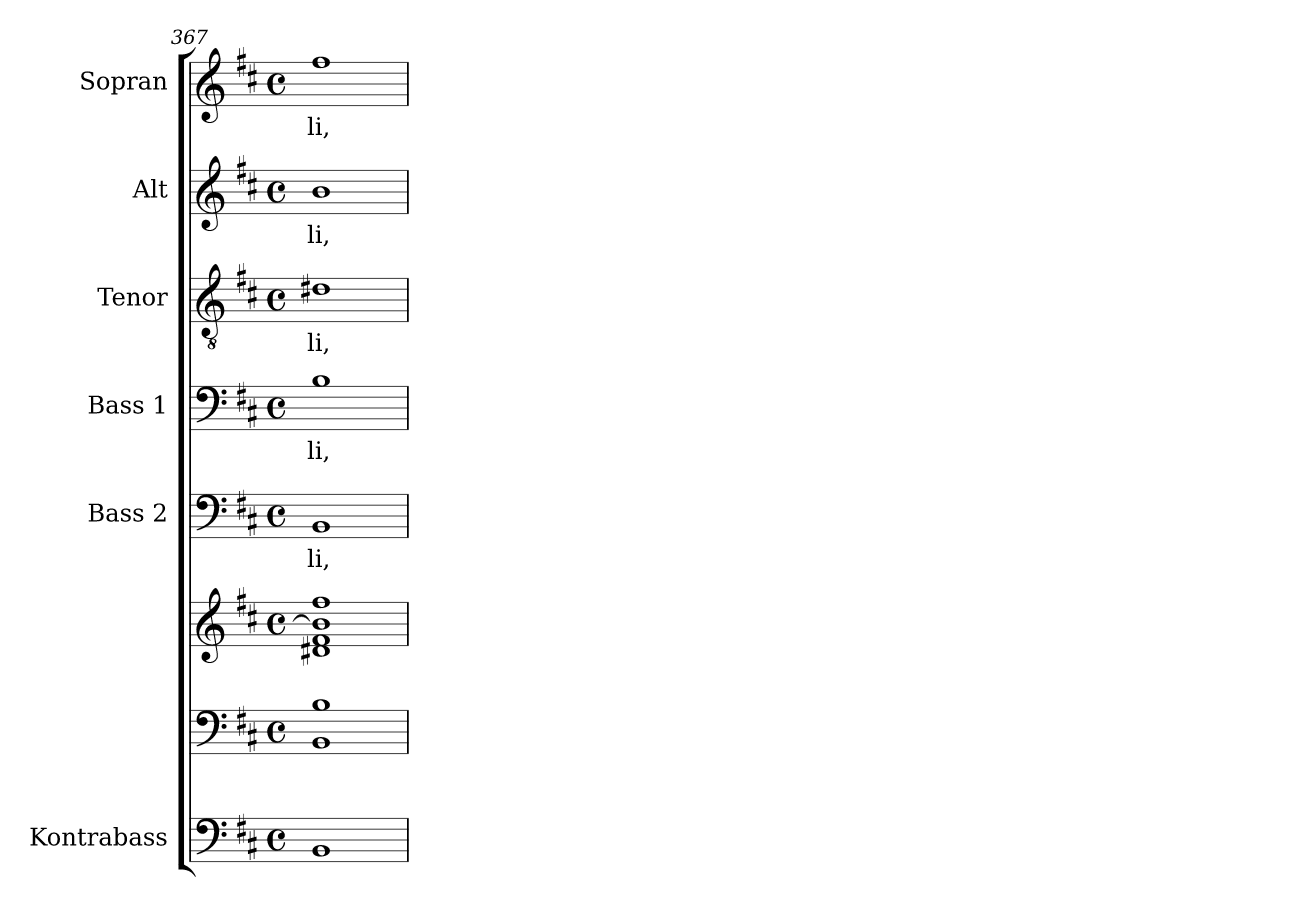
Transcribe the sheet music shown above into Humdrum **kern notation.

**kern	**kern	**kern	**kern	**text	**kern	**text	**kern	**text	**kern	**text	**kern	**text
*part7	*part6	*part6	*part5	*part5	*part4	*part4	*part3	*part3	*part2	*part2	*part1	*part1
*staff8	*staff7	*staff6	*staff5	*staff5	*staff4	*staff4	*staff3	*staff3	*staff2	*staff2	*staff1	*staff1
*I"Kontrabass	*	*	*I"Bass 2	*	*I"Bass 1	*	*I"Tenor	*	*I"Alt	*	*I"Sopran	*
*I'Kb.	*	*	*I'B. 2	*	*I'B. 1	*	*I'T.	*	*I'A.	*	*I'S.	*
*clefF4	*clefF4	*clefG2	*clefF4	*	*clefF4	*	*clefGv2	*	*clefG2	*	*clefG2	*
*ITrd7c12	*	*	*	*	*	*	*	*	*	*	*	*
*k[f#c#]	*k[f#c#]	*k[f#c#]	*k[f#c#]	*	*k[f#c#]	*	*k[f#c#]	*	*k[f#c#]	*	*k[f#c#]	*
*D:	*D:	*D:	*D:	*	*D:	*	*D:	*	*D:	*	*D:	*
*M4/4	*M4/4	*M4/4	*M4/4	*	*M4/4	*	*M4/4	*	*M4/4	*	*M4/4	*
*met(c)	*met(c)	*met(c)	*met(c)	*	*met(c)	*	*met(c)	*	*met(c)	*	*met(c)	*
=367	=367	=367	=367	=367	=367	=367	=367	=367	=367	=367	=367	=367
*	*^	*^	*	*	*	*	*	*	*	*	*	*
!	!	!	!	!	!	!LO:LY:b	!	!LO:LY:b	!	!LO:LY:b	!	!LO:LY:b	!	!LO:LY:b
1BBB	1B	1BB	1ff#	1d#X 1f# 1b]	1BB	-li,	1B	-li,	1d#X	-li,	1b	-li,	1ff#	-li,
*	*v	*v	*	*	*	*	*	*	*	*	*	*	*	*
*	*	*v	*v	*	*	*	*	*	*	*	*	*	*
=	=	=	=	=	=	=	=	=	=	=	=	=
*-	*-	*-	*-	*-	*-	*-	*-	*-	*-	*-	*-	*-
